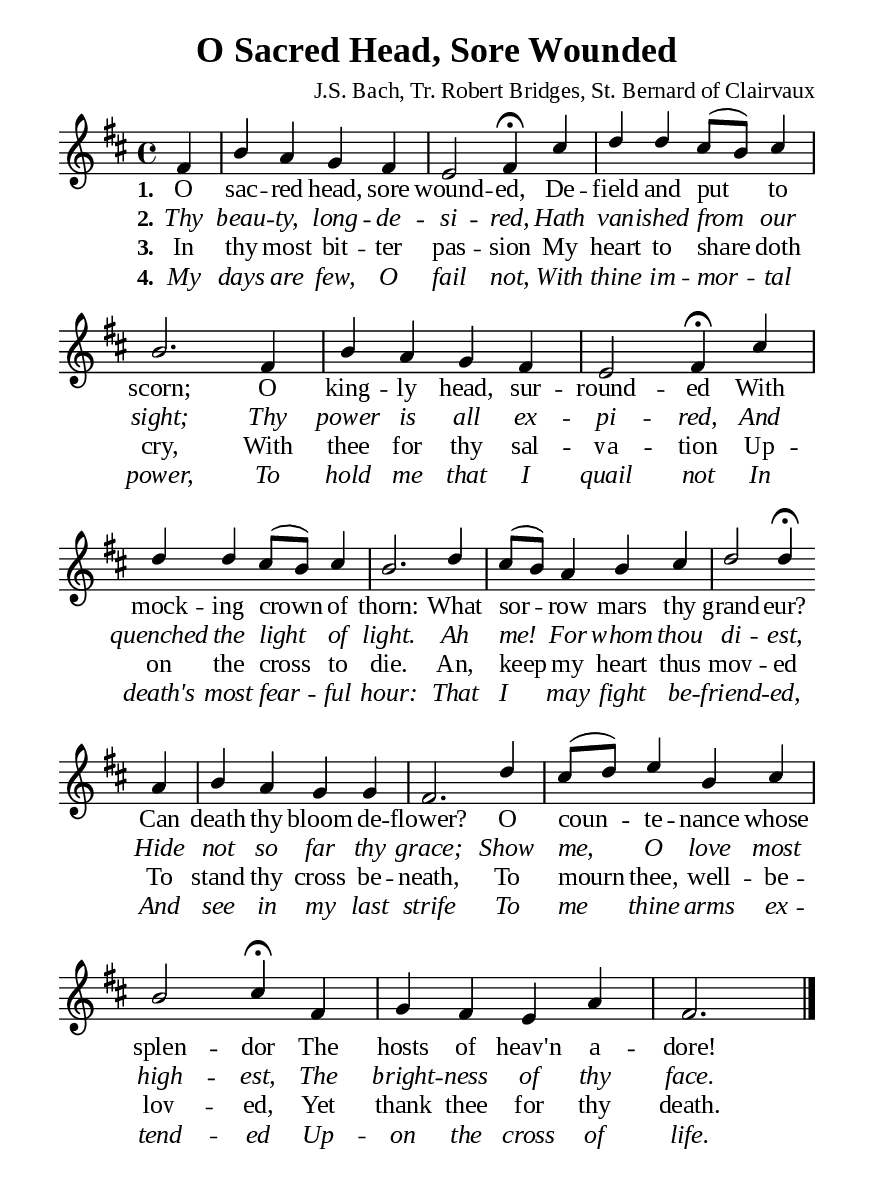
\version "2.18.2"

\header {
  title = "O Sacred Head, Sore Wounded"
  composer = "J.S. Bach, Tr. Robert Bridges, St. Bernard of Clairvaux"
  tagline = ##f
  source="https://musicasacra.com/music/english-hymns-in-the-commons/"
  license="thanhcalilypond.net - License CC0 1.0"
}

global= {
  \key d \major
  \time 4/4
  \override Score.BarNumber.break-visibility = ##(#f #f #f)
}

\paper {
  #(set-paper-size "a5")
  top-margin = 10\mm
  bottom-marign = 10\mm
  left-margin = 10\mm
  right-margin = 10\mm
  indent = #0
  #(define fonts
	 (make-pango-font-tree "Liberation Serif"
	 		       "Liberation Serif"
			       "Liberation Serif"
			       (/ 20 20)))
  system-system-spacing = #'((basic-distance . 2.5) (padding . 2.5))
}

printItalic = \with {
  \override LyricText.font-shape = #'italic
}

% Verse music
musicVerseSoprano = \relative c' {
                    \partial 4 fis4 |
  %{	01	%} b a g fis |
  %{	02	%} e2 fis4 \fermata cis' |
  %{	03	%} d d cis8 (b) cis4 |
  %{	04	%} b2. fis4 |
  %{	05	%} b a g fis |
  %{	06	%} e2 fis4 \fermata cis' |
  %{	07	%} d d cis8 (b) cis4 |
  %{	08	%} b2. d4 |
  %{	09	%} cis8 (b) a4 b cis |
  %{	10	%} d2 d4 \fermata \bar "" \break
                    a |
  %{	11	%} b a g g |
  %{	12	%} fis2. d'4 |
  %{	13	%} cis8 (d) e4 b cis |
  %{	14	%} b2 cis4 \fermata fis, |
  %{	15	%} g fis e a |
                    fis2. \bar "|."
}

% Verse lyrics
verseOne = \lyricmode {
  \set stanza = #"1."
  O sac -- red head, sore wound -- ed,
  De -- field and put to scorn;
  O king -- ly head, sur -- round -- ed
  With mock -- ing crown of thorn:
  What sor -- row mars thy grand -- eur?
  Can death thy bloom de -- flower?
  O coun -- te -- nance whose splen -- dor
  The hosts of heav'n a -- dore!
}

verseTwo = \lyricmode {
  \set stanza = #"2."
  Thy beau -- ty, long -- de -- si -- red,
  Hath van -- ished from our sight;
  Thy power is all ex -- pi -- red,
  And quenched the light of light.
  Ah me! For whom thou di -- est,
  Hide not so far thy grace;
  Show me, O love most high -- est,
  The bright -- ness of thy face.
}

verseThree = \lyricmode {
  \set stanza = #"3."
  In thy most bit -- ter pas -- sion
  My heart to share doth cry,
  With thee for thy sal -- va -- tion
  Up -- on the cross to die.
  An, keep my heart thus mov -- ed
  To stand thy cross be -- neath,
  To mourn thee, well -- be -- lov -- ed,
  Yet thank thee for thy death.
}

verseFour = \lyricmode {
  \set stanza = #"4."
  My days are few, O fail not,
  With thine im -- mor -- tal power,
  To hold me that I quail not
  In death's most fear -- ful hour:
  That I may fight be -- friend -- ed,
  And see in my last strife
  To me thine arms ex -- tend -- ed
  Up -- on the cross of life.
}

% Layout
\score {
    \new ChoirStaff <<
      \new Staff <<
        \clef "treble"
        \new Voice = "sopranos" { \global \stemUp \slurUp \musicVerseSoprano }
      >>
      \new Lyrics \lyricsto sopranos \verseOne
      \new Lyrics \printItalic \lyricsto sopranos \verseTwo
      \new Lyrics \lyricsto sopranos \verseThree
      \new Lyrics \printItalic \lyricsto sopranos \verseFour
    >>
}
